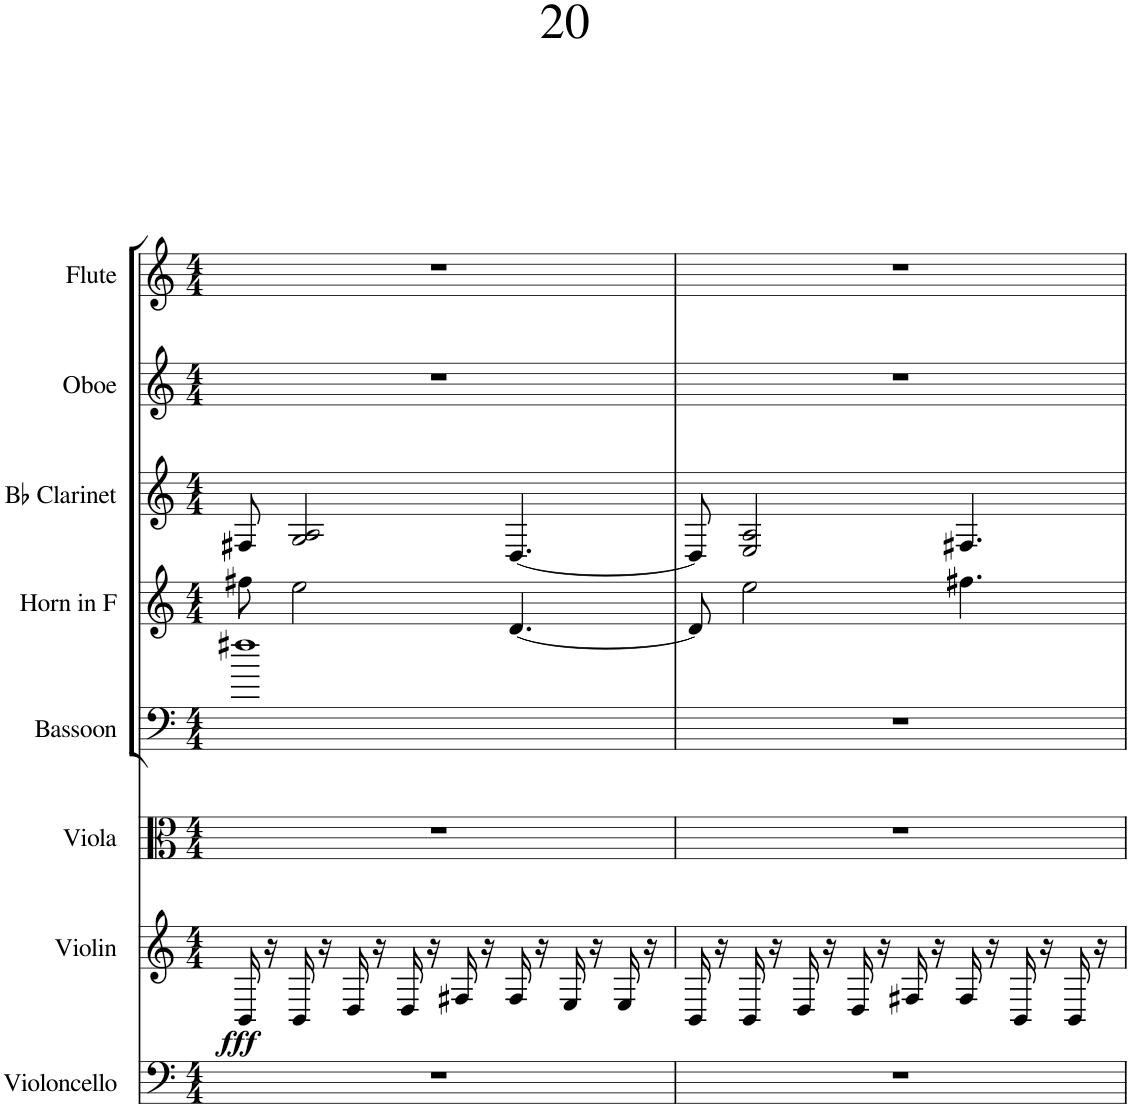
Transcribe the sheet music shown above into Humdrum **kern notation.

**kern	**kern	**dynam	**kern	**kern	**kern	**kern	**kern	**kern
*part8	*part7	*part7	*part6	*part5	*part4	*part3	*part2	*part1
*staff8	*staff7	*staff7	*staff6	*staff5	*staff4	*staff3	*staff2	*staff1
*I"Violoncello	*I"Violin	*	*I"Viola	*I"Bassoon	*I"Horn in F	*I"Bb Clarinet	*I"Oboe	*I"Flute
*I'Vc.	*I'Vln.	*	*I'Vla.	*I'Bsn	*I'Hn	*I'Cl	*I'Ob	*I'Fl
*clefF4	*clefG2	*	*clefC3	*clefF4	*clefG2	*clefG2	*clefG2	*clefG2
*	*	*	*	*	*ITrd4c7	*ITrd1c2	*	*
*k[]	*k[]	*	*k[]	*k[]	*k[]	*k[]	*k[]	*k[]
*M4/4	*M4/4	*	*M4/4	*M4/4	*M4/4	*M4/4	*M4/4	*M4/4
=1	=1	=1	=1	=1	=1	=1	=1	=1
!	!	!LO:DY:b	!	!	!	!	!	!
1r	16BB/	fff	1r	1ff#X	8ff#X\	8F#X/	1r	1r
.	16r	.	.	.	.	.	.	.
.	16BB/	.	.	.	2ee\	2G/ 2A/	.	.
.	16r	.	.	.	.	.	.	.
.	16D/	.	.	.	.	.	.	.
.	16r	.	.	.	.	.	.	.
.	16D/	.	.	.	.	.	.	.
.	16r	.	.	.	.	.	.	.
.	16F#X/	.	.	.	.	.	.	.
.	16r	.	.	.	.	.	.	.
.	16F#/	.	.	.	[4.d/	[4.D/	.	.
.	16r	.	.	.	.	.	.	.
.	16E/	.	.	.	.	.	.	.
.	16r	.	.	.	.	.	.	.
.	16E/	.	.	.	.	.	.	.
.	16r	.	.	.	.	.	.	.
=2	=2	=2	=2	=2	=2	=2	=2	=2
1r	16BB/	.	1r	1r	8d/]	8D/]	1r	1r
.	16r	.	.	.	.	.	.	.
.	16BB/	.	.	.	2ee\	2E/ 2A/	.	.
.	16r	.	.	.	.	.	.	.
.	16D/	.	.	.	.	.	.	.
.	16r	.	.	.	.	.	.	.
.	16D/	.	.	.	.	.	.	.
.	16r	.	.	.	.	.	.	.
.	16F#X/	.	.	.	.	.	.	.
.	16r	.	.	.	.	.	.	.
.	16F#/	.	.	.	4.ff#X\	4.F#X/	.	.
.	16r	.	.	.	.	.	.	.
.	16BB/	.	.	.	.	.	.	.
.	16r	.	.	.	.	.	.	.
.	16BB/	.	.	.	.	.	.	.
.	16r	.	.	.	.	.	.	.
=	=	=	=	=	=	=	=	=
*-	*-	*-	*-	*-	*-	*-	*-	*-
